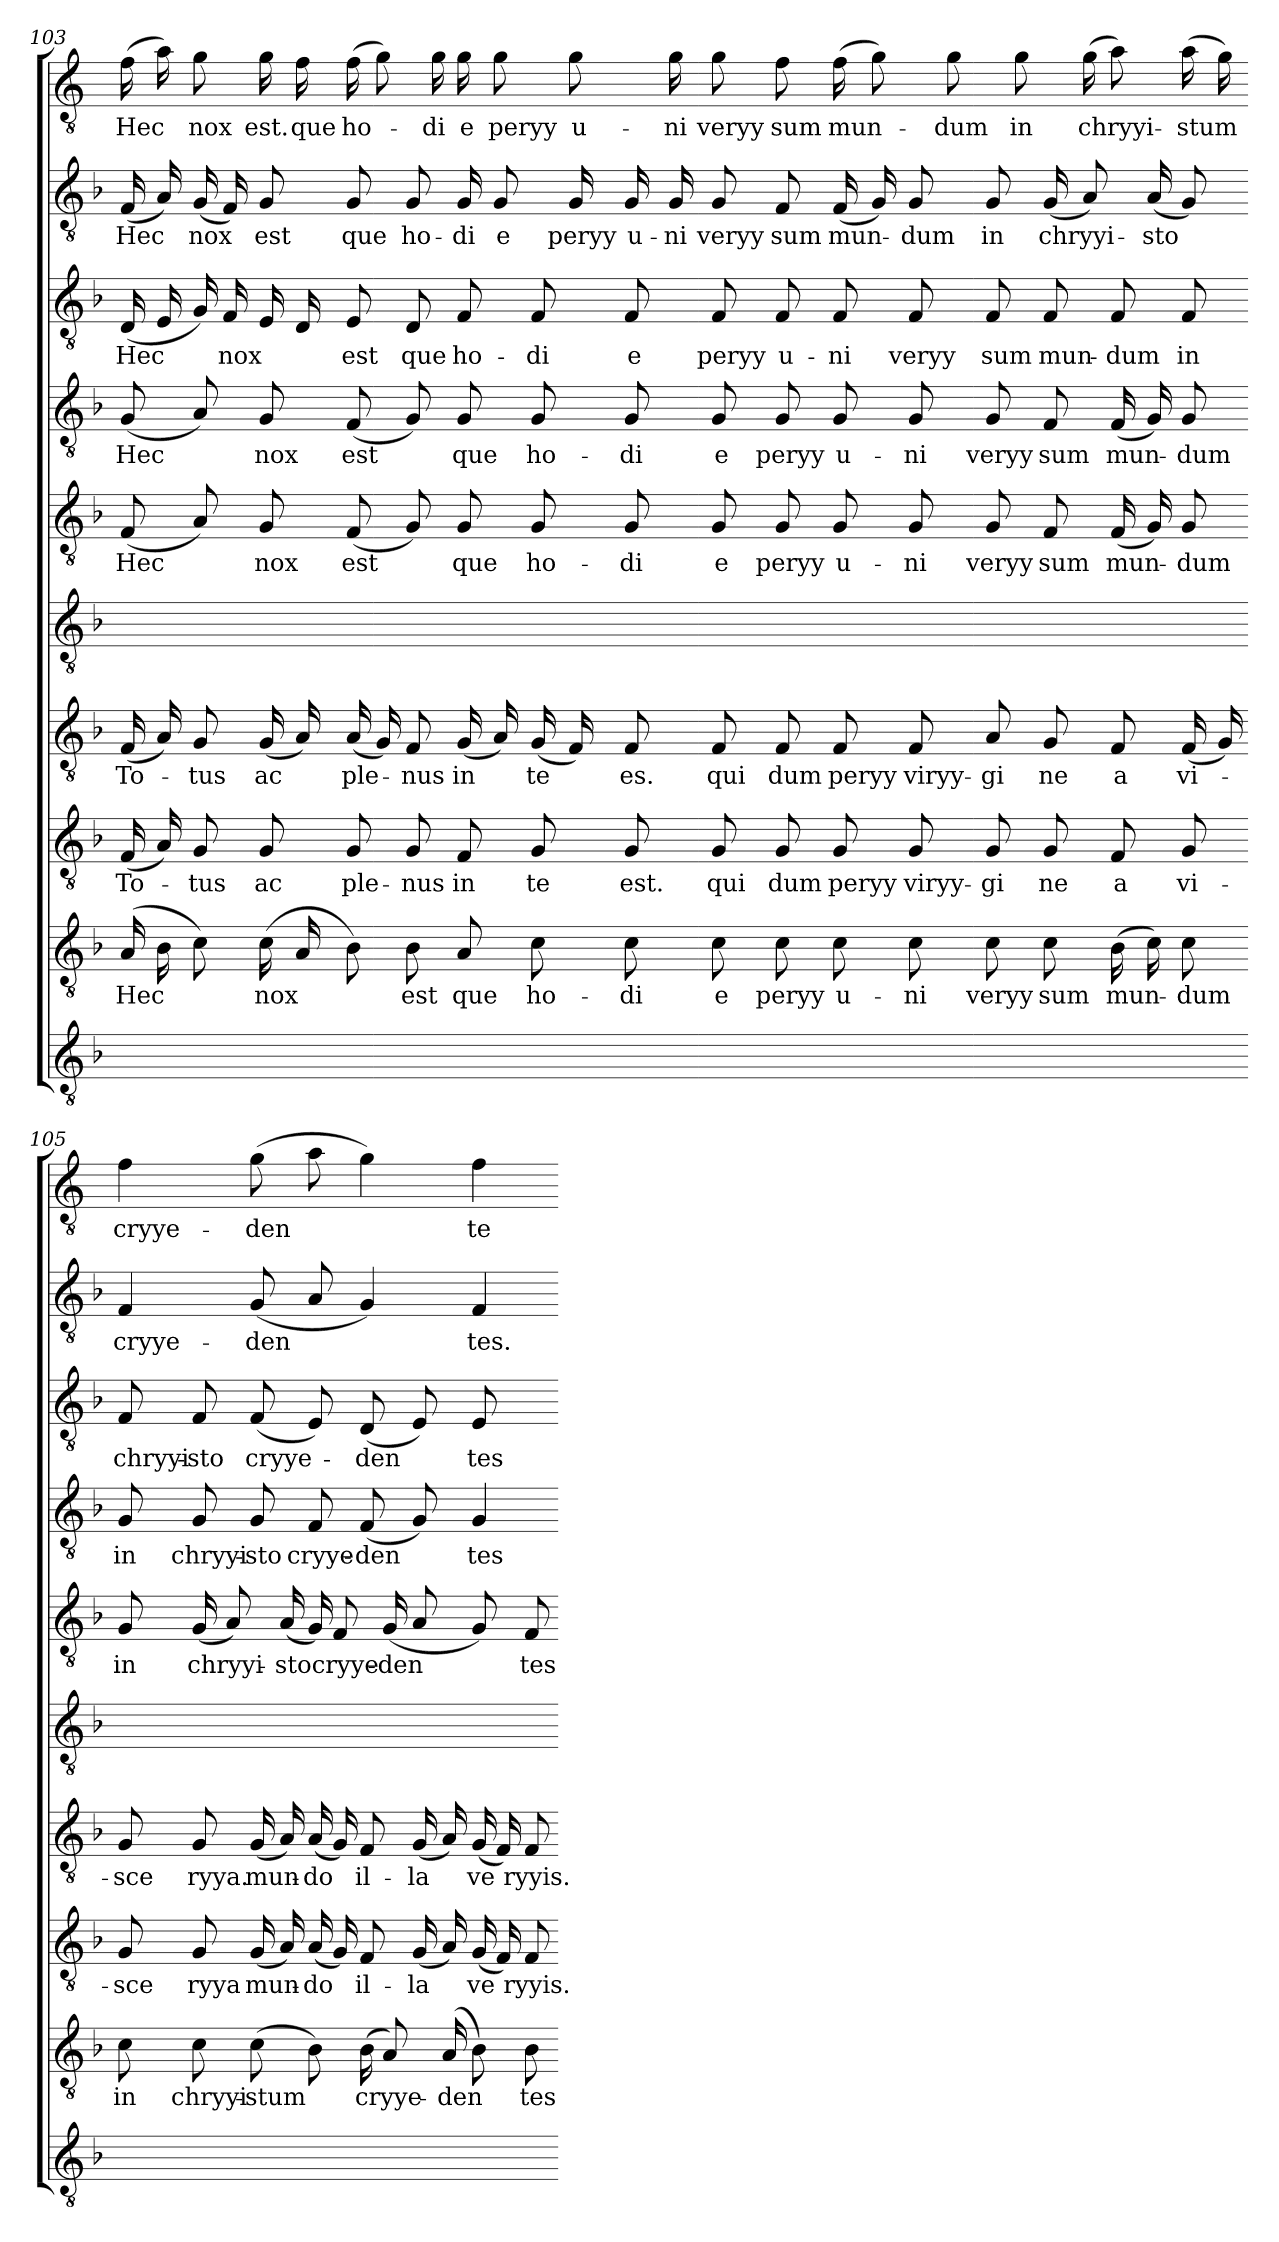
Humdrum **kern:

**kern	**kern	**text	**kern	**text	**kern	**text	**kern	**kern	**text	**kern	**text	**kern	**text	**kern	**text	**kern	**text
*part10	*part9	*part9	*part8	*part8	*part7	*part7	*part6	*part5	*part5	*part4	*part4	*part3	*part3	*part2	*part2	*part1	*part1
*staff10	*staff9	*staff9	*staff8	*staff8	*staff7	*staff7	*staff6	*staff5	*staff5	*staff4	*staff4	*staff3	*staff3	*staff2	*staff2	*staff1	*staff1
*clefGv2	*clefGv2	*	*clefGv2	*	*clefGv2	*	*clefGv2	*clefGv2	*	*clefGv2	*	*clefGv2	*	*clefGv2	*	*clefGv2	*
*k[b-]	*k[b-]	*	*k[b-]	*	*k[b-]	*	*k[b-]	*k[b-]	*	*k[b-]	*	*k[b-]	*	*k[b-]	*	*k[]	*
=103	=103	=103	=103	=103	=103	=103	=103	=103	=103	=103	=103	=103	=103	=103	=103	=103	=103
1ryy	(16A	Hec	(16F	To-	(16F	To-	1ryy	(8F	Hec	(8G	Hec	(16D	Hec	(16F	Hec	(16f	Hec
.	16B-	.	16A)	.	16A)	.	.	.	.	.	.	16E	.	16A)	.	16a)	.
.	8c)	.	8G	-tus	8G	-tus	.	8A)	.	8A)	.	16G)	.	(16G	nox	8g	nox
.	.	.	.	.	.	.	.	.	.	.	.	16F	nox	16F)	.	.	.
.	(16c	nox	8G	ac	(16G	ac	.	8G	nox	8G	nox	16E	.	8G	est	16g	est.
.	16A	.	.	.	16A)	.	.	.	.	.	.	16D	.	.	.	16f	que
.	8B-)	.	8G	ple-	(16A	ple-	.	(8F	est	(8F	est	8E	est	8G	que	(16f	ho-
.	.	.	.	.	16G)	.	.	.	.	.	.	.	.	.	.	8g)	.
.	8B-	est	8G	-nus	8F	-nus	.	8G)	.	8G)	.	8D	que	8G	ho-	.	.
.	.	.	.	.	.	.	.	.	.	.	.	.	.	.	.	16g	di
.	8A	que	8F	in	(16G	in	.	8G	que	8G	que	8F	ho-	16G	di	16g	-e
.	.	.	.	.	16A)	.	.	.	.	.	.	.	.	8G	-e	8g	peryy
.	8c	ho-	8G	te	(16G	te	.	8G	ho-	8G	ho-	8F	di	.	.	.	.
.	.	.	.	.	16F)	.	.	.	.	.	.	.	.	16G	peryy	8g	u-
.	8c	di	8G	est.	8F	es.	.	8G	di	8G	di	8F	-e	16G	u-	.	.
.	.	.	.	.	.	.	.	.	.	.	.	.	.	16G	ni	16g	ni
=104-	=104-	=104-	=104-	=104-	=104-	=104-	=104-	=104-	=104-	=104-	=104-	=104-	=104-	=104-	=104-	=104-	=104-
1ryy	8c	-e	8G	qui	8F	qui	1ryy	8G	-e	8G	-e	8F	peryy	8G	veryy	8g	veryy
.	8c	peryy	8G	dum	8F	dum	.	8G	peryy	8G	peryy	8F	u-	8F	-sum	8f	-sum
.	8c	u-	8G	peryy	8F	peryy	.	8G	u-	8G	u-	8F	ni	(16F	mun-	(16f	mun-
.	.	.	.	.	.	.	.	.	.	.	.	.	.	16G)	.	8g)	.
.	8c	ni	8G	viryy-	8F	viryy-	.	8G	ni	8G	ni	8F	veryy	8G	-dum	.	.
.	.	.	.	.	.	.	.	.	.	.	.	.	.	.	.	8g	-dum
.	8c	veryy	8G	gi	8A	gi	.	8G	veryy	8G	veryy	8F	-sum	8G	in	.	.
.	.	.	.	.	.	.	.	.	.	.	.	.	.	.	.	8g	in
.	8c	-sum	8G	ne	8G	ne	.	8F	-sum	8F	-sum	8F	mun-	(16G	chryyi-	.	.
.	.	.	.	.	.	.	.	.	.	.	.	.	.	8A)	.	(16g	chryyi-
.	(16B-	mun-	8F	-a	8F	-a	.	(16F	mun-	(16F	mun-	8F	-dum	.	.	8a)	.
.	16c)	.	.	.	.	.	.	16G)	.	16G)	.	.	.	(16A	-sto	.	.
.	8c	-dum	8G	vi-	(16F	vi-	.	8G	-dum	8G	-dum	8F	in	8G)	.	(16a	-stum
.	.	.	.	.	16G)	.	.	.	.	.	.	.	.	.	.	16g)	.
=105-	=105-	=105-	=105-	=105-	=105-	=105-	=105-	=105-	=105-	=105-	=105-	=105-	=105-	=105-	=105-	=105-	=105-
1ryy	8c	in	8G	sce	8G	sce	1ryy	8G	in	8G	in	8F	chryyi-	4F	cryye-	4f	cryye-
.	8c	chryyi-	8G	-ryya	8G	-ryya.	.	(16G	chryyi-	8G	chryyi-	8F	-sto	.	.	.	.
.	.	.	.	.	.	.	.	8A)	.	.	.	.	.	.	.	.	.
.	(8c	-stum	(16G	mun-	(16G	mun-	.	.	.	8G	-sto	(8F	cryye-	(8G	den	(8g	den
.	.	.	16A)	.	16A)	.	.	(16A	-sto	.	.	.	.	.	.	.	.
.	8B-)	.	(16A	-do	(16A	-do	.	16G)	.	8F	cryye-	8E)	.	8A	.	8a	.
.	.	.	16G)	.	16G)	.	.	8F	cryye-	.	.	.	.	.	.	.	.
.	(16B-	cryye-	8F	il-	8F	il-	.	.	.	(8F	den	(8D	den	4G)	.	4g)	.
.	8A)	.	.	.	.	.	.	(16G	den	.	.	.	.	.	.	.	.
.	.	.	(16G	la	(16G	la	.	8A	.	8G)	.	8E)	.	.	.	.	.
.	(16A	den	16A)	.	16A)	.	.	.	.	.	.	.	.	.	.	.	.
.	8B-)	.	(16G	ve	(16G	ve	.	8G)	.	4G	-tes	8E	-tes	4F	-tes.	4f	-te
.	.	.	16F)	.	16F)	.	.	.	.	.	.	.	.	.	.	.	.
.	8B-	-tes	8F	-ryyis.	8F	-ryyis.	.	8F	-tes	.	.	8ryy	.	.	.	.	.
=-	=-	=-	=-	=-	=-	=-	=-	=-	=-	=-	=-	=-	=-	=-	=-	=-	=-
*-	*-	*-	*-	*-	*-	*-	*-	*-	*-	*-	*-	*-	*-	*-	*-	*-	*-
